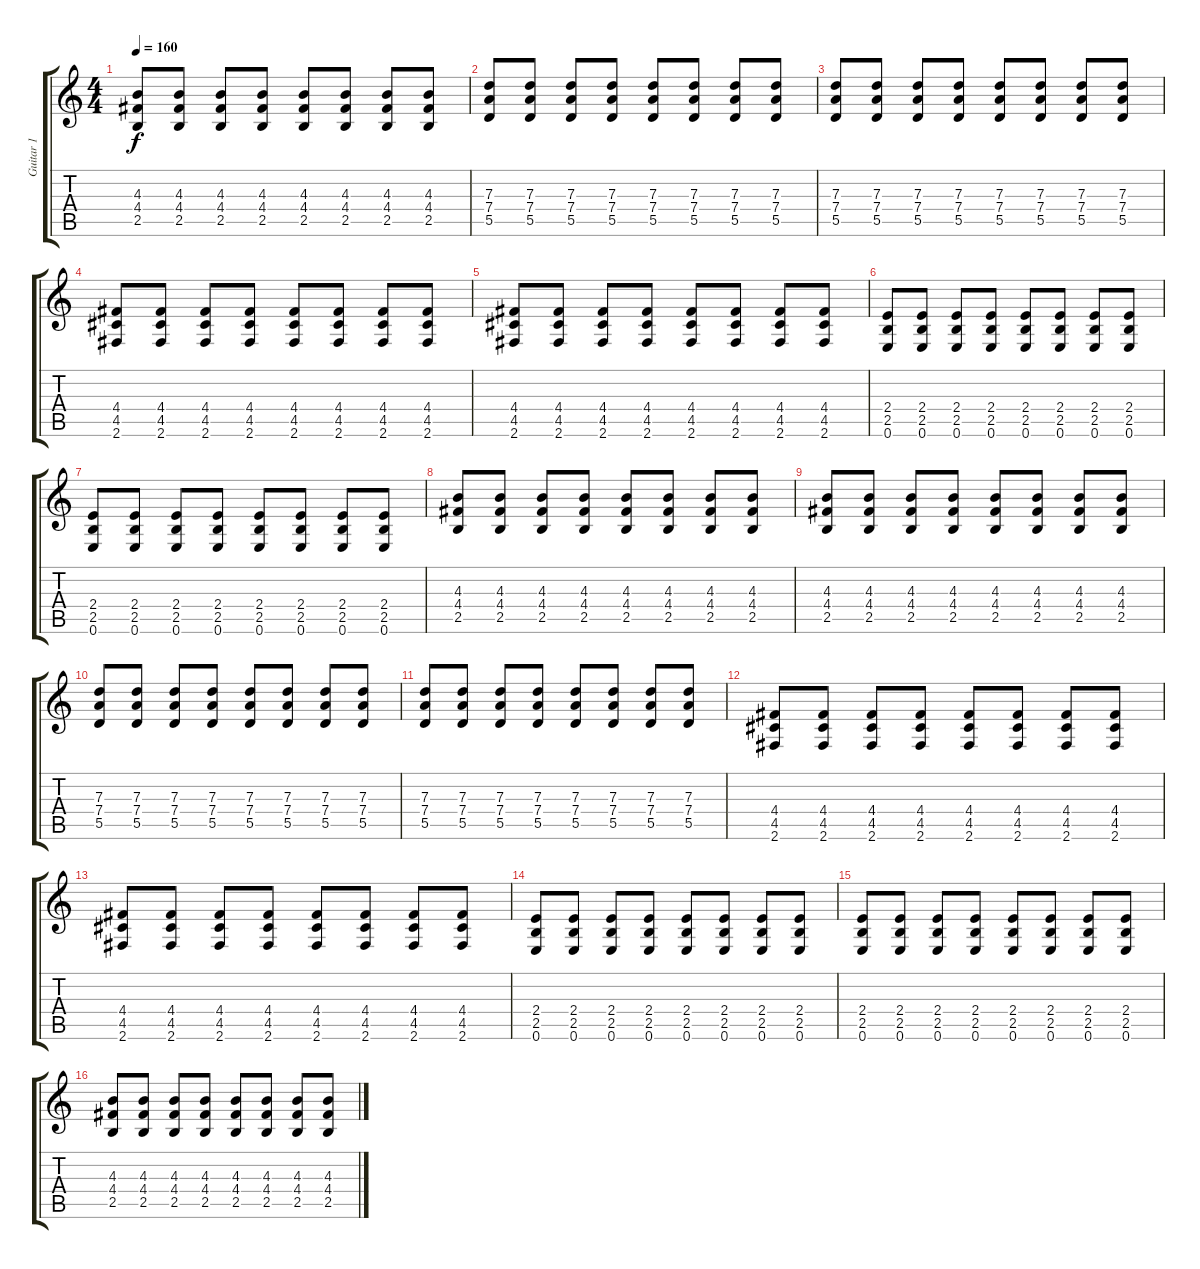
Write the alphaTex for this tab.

\track ("Guitar 1" "Guitar 1") {instrument distortionguitar}
\staff {score tabs}
\tuning (E4 B3 G3 D3 A2 E2) {hide}
\ts (4 4)
\tempo 160
\clef g2
\ks c
(4.3 4.4 2.5).8{dy f} (4.3 4.4 2.5).8 (4.3 4.4 2.5).8 (4.3 4.4 2.5).8 (4.3 4.4 2.5).8 (4.3 4.4 2.5).8 (4.3 4.4 2.5).8 (4.3 4.4 2.5).8 |
(7.3 7.4 5.5).8 (7.3 7.4 5.5).8 (7.3 7.4 5.5).8 (7.3 7.4 5.5).8 (7.3 7.4 5.5).8 (7.3 7.4 5.5).8 (7.3 7.4 5.5).8 (7.3 7.4 5.5).8 |
(7.3 7.4 5.5).8 (7.3 7.4 5.5).8 (7.3 7.4 5.5).8 (7.3 7.4 5.5).8 (7.3 7.4 5.5).8 (7.3 7.4 5.5).8 (7.3 7.4 5.5).8 (7.3 7.4 5.5).8 |
(4.4 4.5 2.6).8 (4.4 4.5 2.6).8 (4.4 4.5 2.6).8 (4.4 4.5 2.6).8 (4.4 4.5 2.6).8 (4.4 4.5 2.6).8 (4.4 4.5 2.6).8 (4.4 4.5 2.6).8 |
(4.4 4.5 2.6).8 (4.4 4.5 2.6).8 (4.4 4.5 2.6).8 (4.4 4.5 2.6).8 (4.4 4.5 2.6).8 (4.4 4.5 2.6).8 (4.4 4.5 2.6).8 (4.4 4.5 2.6).8 |
(2.4 2.5 0.6).8 (2.4 2.5 0.6).8 (2.4 2.5 0.6).8 (2.4 2.5 0.6).8 (2.4 2.5 0.6).8 (2.4 2.5 0.6).8 (2.4 2.5 0.6).8 (2.4 2.5 0.6).8 |
(2.4 2.5 0.6).8 (2.4 2.5 0.6).8 (2.4 2.5 0.6).8 (2.4 2.5 0.6).8 (2.4 2.5 0.6).8 (2.4 2.5 0.6).8 (2.4 2.5 0.6).8 (2.4 2.5 0.6).8 |
(4.3 4.4 2.5).8 (4.3 4.4 2.5).8 (4.3 4.4 2.5).8 (4.3 4.4 2.5).8 (4.3 4.4 2.5).8 (4.3 4.4 2.5).8 (4.3 4.4 2.5).8 (4.3 4.4 2.5).8 |
(4.3 4.4 2.5).8 (4.3 4.4 2.5).8 (4.3 4.4 2.5).8 (4.3 4.4 2.5).8 (4.3 4.4 2.5).8 (4.3 4.4 2.5).8 (4.3 4.4 2.5).8 (4.3 4.4 2.5).8 |
(7.3 7.4 5.5).8 (7.3 7.4 5.5).8 (7.3 7.4 5.5).8 (7.3 7.4 5.5).8 (7.3 7.4 5.5).8 (7.3 7.4 5.5).8 (7.3 7.4 5.5).8 (7.3 7.4 5.5).8 |
(7.3 7.4 5.5).8 (7.3 7.4 5.5).8 (7.3 7.4 5.5).8 (7.3 7.4 5.5).8 (7.3 7.4 5.5).8 (7.3 7.4 5.5).8 (7.3 7.4 5.5).8 (7.3 7.4 5.5).8 |
(4.4 4.5 2.6).8 (4.4 4.5 2.6).8 (4.4 4.5 2.6).8 (4.4 4.5 2.6).8 (4.4 4.5 2.6).8 (4.4 4.5 2.6).8 (4.4 4.5 2.6).8 (4.4 4.5 2.6).8 |
(4.4 4.5 2.6).8 (4.4 4.5 2.6).8 (4.4 4.5 2.6).8 (4.4 4.5 2.6).8 (4.4 4.5 2.6).8 (4.4 4.5 2.6).8 (4.4 4.5 2.6).8 (4.4 4.5 2.6).8 |
(2.4 2.5 0.6).8 (2.4 2.5 0.6).8 (2.4 2.5 0.6).8 (2.4 2.5 0.6).8 (2.4 2.5 0.6).8 (2.4 2.5 0.6).8 (2.4 2.5 0.6).8 (2.4 2.5 0.6).8 |
(2.4 2.5 0.6).8 (2.4 2.5 0.6).8 (2.4 2.5 0.6).8 (2.4 2.5 0.6).8 (2.4 2.5 0.6).8 (2.4 2.5 0.6).8 (2.4 2.5 0.6).8 (2.4 2.5 0.6).8 |
(4.3 4.4 2.5).8 (4.3 4.4 2.5).8 (4.3 4.4 2.5).8 (4.3 4.4 2.5).8 (4.3 4.4 2.5).8 (4.3 4.4 2.5).8 (4.3 4.4 2.5).8 (4.3 4.4 2.5).8
